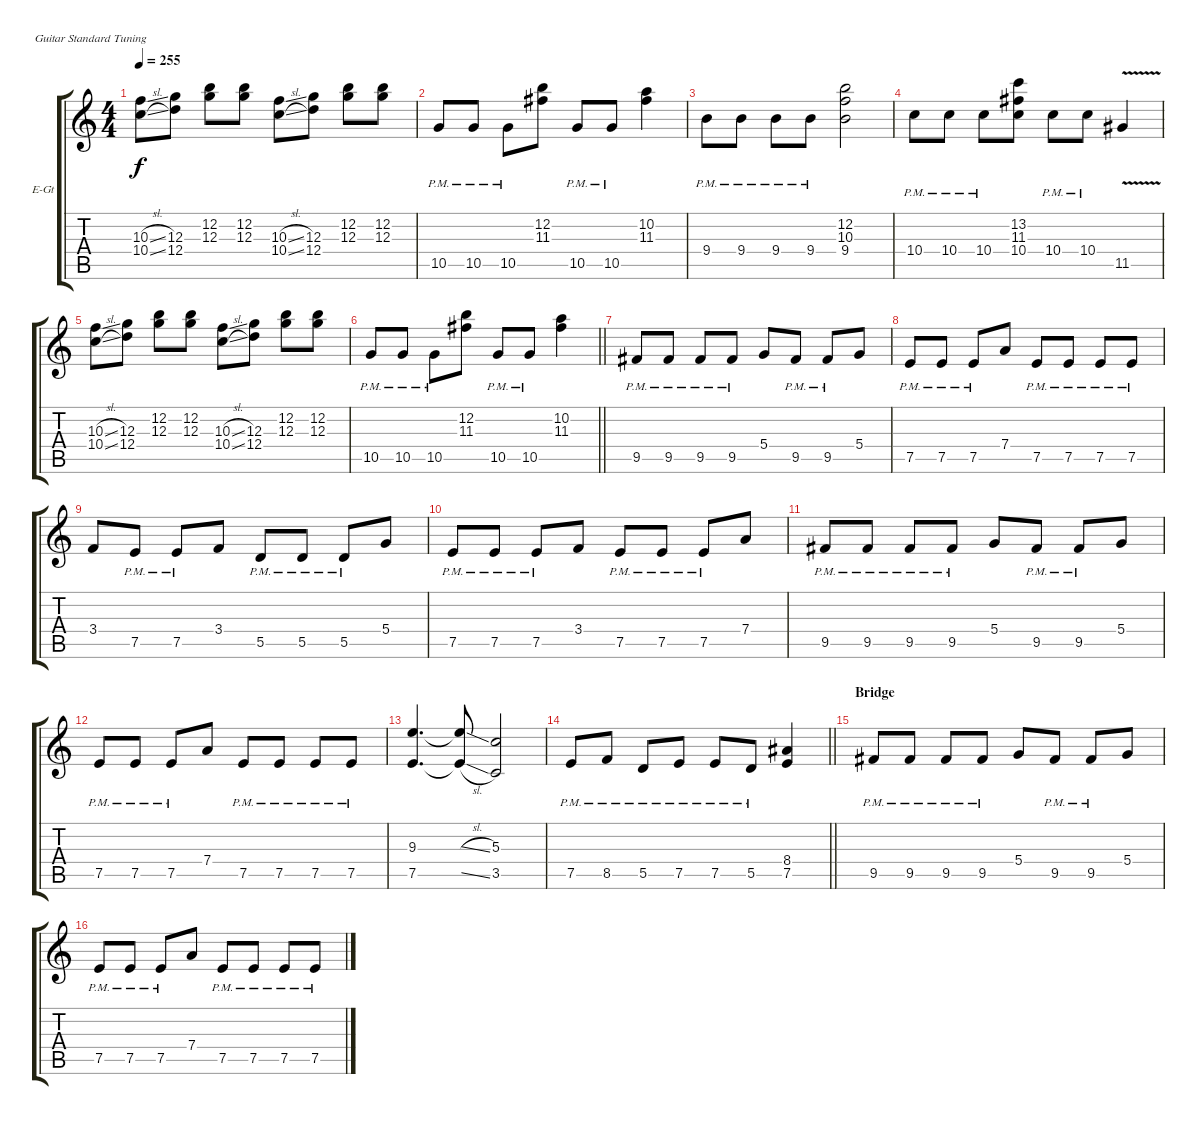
\bracketExtendMode groupsimilarinstruments
\firstSystemTrackNameOrientation horizontal
\otherSystemsTrackNameOrientation horizontal
\track ("Gtr. 2 - Jason" "E-Gt") {instrument distortionguitar}
\staff {score tabs}
\tuning (E4 B3 G3 D3 A2 E2)
\ts (4 4)
\tempo 255
\clef g2
\ks c
(10.3{sl} 10.4{sl}).8{dy f} (12.3 12.4).8 (12.2 12.3).8 (12.2 12.3).8 (10.3{sl} 10.4{sl}).8 (12.3 12.4).8 (12.2 12.3).8 (12.2 12.3).8 |
10.5{pm}.8 10.5{pm}.8 10.5{pm}.8 (12.2 11.3).8 10.5{pm}.8 10.5{pm}.8 (10.2 11.3).4 |
9.4{pm}.8 9.4{pm}.8 9.4{pm}.8 9.4{pm}.8 (12.2 10.3 9.4).2 |
10.4{pm}.8 10.4{pm}.8 10.4{pm}.8 (13.2 11.3 10.4).8 10.4{pm}.8 10.4{pm}.8 11.5{v}.4 |
(10.3{sl} 10.4{sl}).8 (12.3 12.4).8 (12.2 12.3).8 (12.2 12.3).8 (10.3{sl} 10.4{sl}).8 (12.3 12.4).8 (12.2 12.3).8 (12.2 12.3).8 |
\barLineRight lightlight
10.5{pm}.8 10.5{pm}.8 10.5{pm}.8 (12.2 11.3).8 10.5{pm}.8 10.5{pm}.8 (10.2 11.3).4 |
9.5{pm}.8 9.5{pm}.8 9.5{pm}.8 9.5{pm}.8 5.4.8 9.5{pm}.8 9.5{pm}.8 5.4.8 |
7.5{pm}.8 7.5{pm}.8 7.5{pm}.8 7.4.8 7.5{pm}.8 7.5{pm}.8 7.5{pm}.8 7.5{pm}.8 |
3.4.8 7.5{pm}.8 7.5{pm}.8 3.4.8 5.5{pm}.8 5.5{pm}.8 5.5{pm}.8 5.4.8 |
7.5{pm}.8 7.5{pm}.8 7.5{pm}.8 3.4.8 7.5{pm}.8 7.5{pm}.8 7.5{pm}.8 7.4.8 |
9.5{pm}.8 9.5{pm}.8 9.5{pm}.8 9.5{pm}.8 5.4.8 9.5{pm}.8 9.5{pm}.8 5.4.8 |
7.5{pm}.8 7.5{pm}.8 7.5{pm}.8 7.4.8 7.5{pm}.8 7.5{pm}.8 7.5{pm}.8 7.5{pm}.8 |
(9.3 7.5).4{d} (9.3{sl t} 7.5{sl t}).8 (5.3 3.5).2 |
\barLineRight lightlight
7.5{pm}.8 8.5{pm}.8 5.5{pm}.8 7.5{pm}.8 7.5{pm}.8 5.5{pm}.8 (8.4 7.5).4 |
\section ("" "Bridge")
9.5{pm}.8 9.5{pm}.8 9.5{pm}.8 9.5{pm}.8 5.4.8 9.5{pm}.8 9.5{pm}.8 5.4.8 |
7.5{pm}.8 7.5{pm}.8 7.5{pm}.8 7.4.8 7.5{pm}.8 7.5{pm}.8 7.5{pm}.8 7.5{pm}.8
